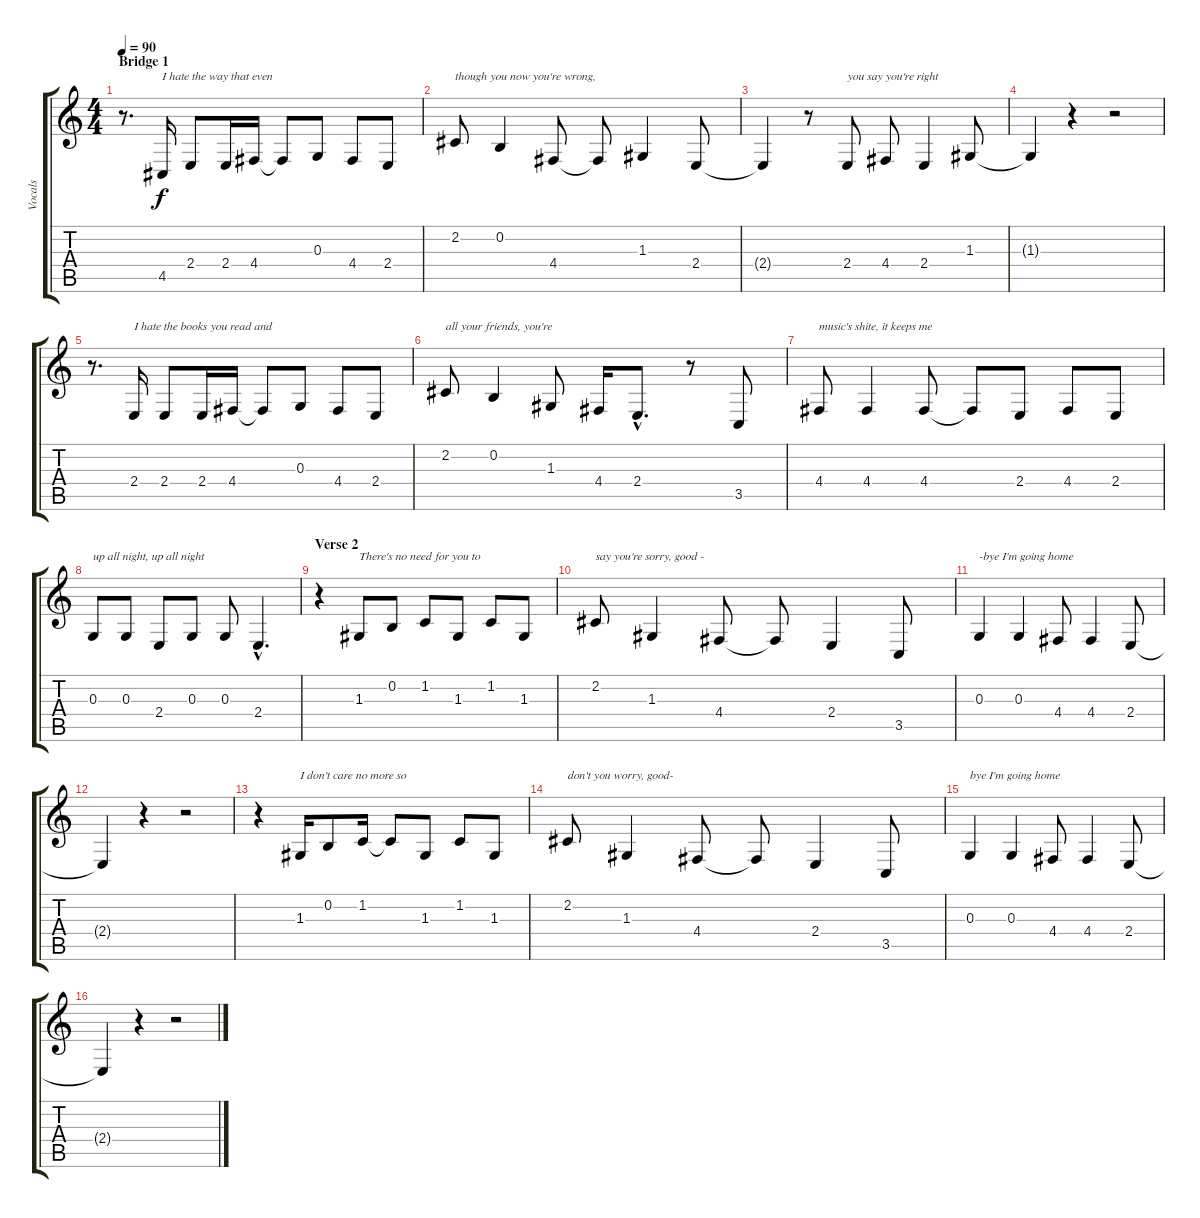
\track ("Vocals" "Vocals") {instrument tenorsax}
\staff {score tabs}
\tuning (E4 B3 G3 D3 A2 E2) {hide}
\ts (4 4)
\section ("" "Bridge 1")
\tempo 90
\clef g2
\ks c
r.8{d dy f} 4.5.16{txt "I hate the way that even"} 2.4.8 2.4.16 4.4.16 4.4{t}.8 0.3.8 4.4.8 2.4.8 |
2.2.8{txt "though you now you're wrong,"} 0.2.4 4.4.8 4.4{t}.8 1.3.4 2.4.8 |
2.4{t}.4 r.8 2.4.8{txt "you say you're right"} 4.4.8 2.4.4 1.3.8 |
1.3{t}.4 r.4 r.2 |
r.8{d} 2.4.16{txt "I hate the books you read and"} 2.4.8 2.4.16 4.4.16 4.4{t}.8 0.3.8 4.4.8 2.4.8 |
2.2.8{txt "all your friends, you're"} 0.2.4 1.3.8 4.4.16 2.4{hac}.8{d} r.8 3.5.8 |
4.4.8{txt "music's shite, it keeps me"} 4.4.4 4.4.8 4.4{t}.8 2.4.8 4.4.8 2.4.8 |
0.3.8{txt "up all night, up all night"} 0.3.8 2.4.8 0.3.8 0.3.8 2.4{hac}.4{d} |
\section ("" "Verse 2")
r.4 1.3.8{txt "There's no need for you to"} 0.2.8 1.2.8 1.3.8 1.2.8 1.3.8 |
2.2.8{txt "say you're sorry, good -"} 1.3.4 4.4.8 4.4{t}.8 2.4.4 3.5.8 |
0.3.4{txt "-bye I'm going home"} 0.3.4 4.4.8 4.4.4 2.4.8 |
2.4{t}.4 r.4 r.2 |
r.4 1.3.16{txt "I don't care no more so"} 0.2.8 1.2.16 1.2{t}.8 1.3.8 1.2.8 1.3.8 |
2.2.8{txt "don't you worry, good-"} 1.3.4 4.4.8 4.4{t}.8 2.4.4 3.5.8 |
0.3.4{txt "bye I'm going home"} 0.3.4 4.4.8 4.4.4 2.4.8 |
2.4{t}.4 r.4 r.2
